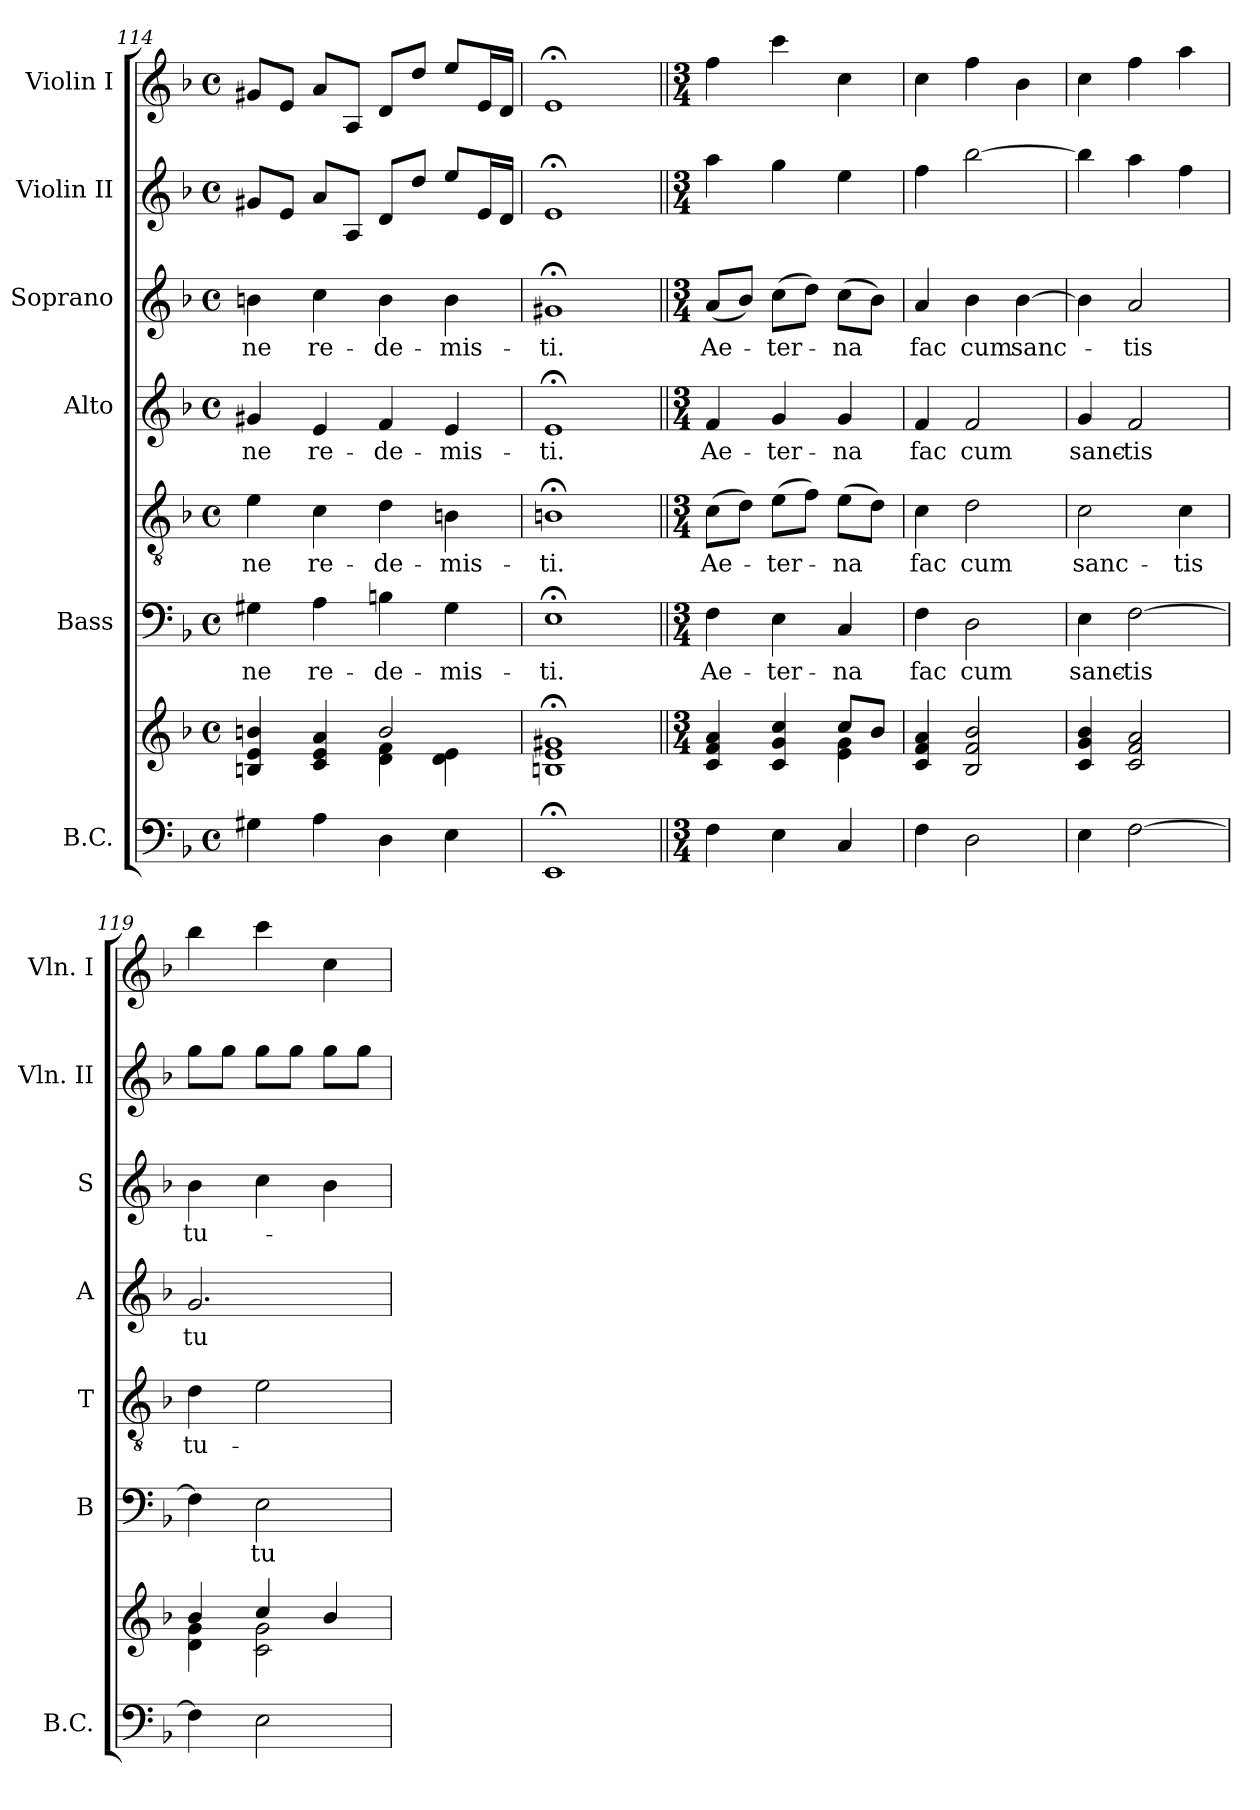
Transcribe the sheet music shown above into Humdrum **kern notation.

**kern	**kern	**kern	**text	**kern	**text	**kern	**text	**kern	**text	**kern	**kern
*part7	*part7	*part6	*part6	*part5	*part5	*part4	*part4	*part3	*part3	*part2	*part1
*staff8	*staff7	*staff6	*staff6	*staff5	*staff5	*staff4	*staff4	*staff3	*staff3	*staff2	*staff1
*I"B.C.	*	*I"Bass	*	*	*	*I"Alto	*	*I"Soprano	*	*I"Violin II	*I"Violin I
*I'B.C.	*	*I'B	*	*I'T	*	*I'A	*	*I'S	*	*I'Vln. II	*I'Vln. I
*clefF4	*clefG2	*clefF4	*	*clefGv2	*	*clefG2	*	*clefG2	*	*clefG2	*clefG2
*k[b-]	*k[b-]	*k[b-]	*	*k[b-]	*	*k[b-]	*	*k[b-]	*	*k[b-]	*k[b-]
*F:	*F:	*F:	*	*F:	*	*F:	*	*F:	*	*F:	*F:
*M4/4	*M4/4	*M4/4	*	*M4/4	*	*M4/4	*	*M4/4	*	*M4/4	*M4/4
*met(c)	*met(c)	*met(c)	*	*met(c)	*	*met(c)	*	*met(c)	*	*met(c)	*met(c)
=114	=114	=114	=114	=114	=114	=114	=114	=114	=114	=114	=114
*	*^	*	*	*	*	*	*	*	*	*	*
!	!	!	!	!LO:LY:b	!	!LO:LY:b	!	!LO:LY:b	!	!LO:LY:b	!	!
4G#X\	4Bn/ 4e/ 4bn/	2ryy	4G#X\	-ne	4e\	-ne	4g#X/	-ne	4bn\	-ne	8g#X/L	8g#X/L
.	.	.	.	.	.	.	.	.	.	.	8e/J	8e/J
!	!	!	!	!LO:LY:b	!	!LO:LY:b	!	!LO:LY:b	!	!LO:LY:b	!	!
4A\	4c/ 4e/ 4a/	.	4A\	re-	4c\	re-	4e/	re-	4cc\	re-	8a/L	8a/L
.	.	.	.	.	.	.	.	.	.	.	8A/J	8A/J
!	!	!	!	!LO:LY:b	!	!LO:LY:b	!	!LO:LY:b	!	!LO:LY:b	!	!
4D\	2b/	4d\ 4f\	4Bn\	-de-	4d\	-de-	4f/	-de-	4b\	-de-	8d/L	8d/L
.	.	.	.	.	.	.	.	.	.	.	8dd/J	8dd/J
!	!	!	!	!LO:LY:b	!	!LO:LY:b	!	!LO:LY:b	!	!LO:LY:b	!	!
4E\	.	4d\ 4e\	4G#\	-mis-	4Bn\	-mis-	4e/	-mis-	4b\	-mis-	8ee/L	8ee/L
.	.	.	.	.	.	.	.	.	.	.	16e/L	16e/L
.	.	.	.	.	.	.	.	.	.	.	16d/JJ	16d/JJ
*	*v	*v	*	*	*	*	*	*	*	*	*	*
=115	=115	=115	=115	=115	=115	=115	=115	=115	=115	=115	=115
!	!	!	!LO:LY:b	!	!LO:LY:b	!	!LO:LY:b	!	!LO:LY:b	!	!
1EE;<	1Bn; 1e; 1g#X;	1E;<	-ti.	1Bn;<	-ti.	1e;<	-ti.	1g#X;<	-ti.	1e;<	1e;<
!!LO:PB:g=z
=116||	=116||	=116||	=116||	=116||	=116||	=116||	=116||	=116||	=116||	=116||	=116||
*M3/4	*M3/4	*M3/4	*	*M3/4	*	*M3/4	*	*M3/4	*	*M3/4	*M3/4
*	*^	*	*	*	*	*	*	*	*	*	*
!	!	!	!	!LO:LY:b	!	!LO:LY:b	!	!LO:LY:b	!	!LO:LY:b	!	!
4F\	4c/ 4f/ 4a/	2ryy	4F\	Ae-	(>8c\L	Ae-	4f/	Ae-	(<8a/L	Ae-	4aa\	4ff\
.	.	.	.	.	8d\J)	.	.	.	8b-/J)	.	.	.
!	!	!	!	!LO:LY:b	!	!LO:LY:b	!	!LO:LY:b	!	!LO:LY:b	!	!
4E\	4c/ 4g/ 4cc/	.	4E\	-ter-	(>8e\L	-ter-	4g/	-ter-	(>8cc\L	-ter-	4gg\	4ccc\
.	.	.	.	.	8f\J)	.	.	.	8dd\J)	.	.	.
!	!	!	!	!LO:LY:b	!	!LO:LY:b	!	!LO:LY:b	!	!LO:LY:b	!	!
4C/	8cc/L	4e\ 4g\	4C/	-na	(>8e\L	-na	4g/	-na	(>8cc\L	-na	4ee\	4cc\
.	8b-/J	.	.	.	8d\J)	.	.	.	8b-\J)	.	.	.
*	*v	*v	*	*	*	*	*	*	*	*	*	*
=117	=117	=117	=117	=117	=117	=117	=117	=117	=117	=117	=117
!	!	!	!LO:LY:b	!	!LO:LY:b	!	!LO:LY:b	!	!LO:LY:b	!	!
4F\	4c/ 4f/ 4a/	4F\	fac	4c\	fac	4f/	fac	4a/	fac	4ff\	4cc\
!	!	!	!LO:LY:b	!	!LO:LY:b	!	!LO:LY:b	!	!LO:LY:b	!	!
2D\	2B-/ 2f/ 2b-/	2D\	cum	2d\	cum	2f/	cum	4b-\	cum	[2bb-\	4ff\
!	!	!	!	!	!	!	!	!	!LO:LY:b	!	!
.	.	.	.	.	.	.	.	[4b-\	sanc-	.	4b-\
=118	=118	=118	=118	=118	=118	=118	=118	=118	=118	=118	=118
!	!	!	!LO:LY:b	!	!LO:LY:b	!	!LO:LY:b	!	!	!	!
4E\	4c/ 4g/ 4b-/	4E\	sanc-	2c\	sanc-	4g/	sanc-	4b-\]	.	4bb-\]	4cc\
!	!	!	!LO:LY:b	!	!	!	!LO:LY:b	!	!LO:LY:b	!	!
[2F\	2c/ 2f/ 2a/	[2F\	-tis	.	.	2f/	-tis	2a/	-tis	4aa\	4ff\
!	!	!	!	!	!LO:LY:b	!	!	!	!	!	!
.	.	.	.	4c\	-tis	.	.	.	.	4ff\	4aa\
=119	=119	=119	=119	=119	=119	=119	=119	=119	=119	=119	=119
*	*^	*	*	*	*	*	*	*	*	*	*
!	!	!	!	!	!	!LO:LY:b	!	!LO:LY:b	!	!LO:LY:b	!	!
4F\]	4b-/	4d\ 4g\	4F\]	.	4d\	tu-	2.g/	tu-	4b-\	tu-	8gg\L	4bb-\
.	.	.	.	.	.	.	.	.	.	.	8gg\J	.
!	!	!	!	!LO:LY:b	!	!	!	!	!	!	!	!
2E\	4cc/	2c\ 2g\	2E\	tu-	2e\	.	.	.	4cc\	.	8gg\L	4ccc\
.	.	.	.	.	.	.	.	.	.	.	8gg\J	.
.	4b-/	.	.	.	.	.	.	.	4b-\	.	8gg\L	4cc\
.	.	.	.	.	.	.	.	.	.	.	8gg\J	.
*	*v	*v	*	*	*	*	*	*	*	*	*	*
=	=	=	=	=	=	=	=	=	=	=	=
*-	*-	*-	*-	*-	*-	*-	*-	*-	*-	*-	*-
